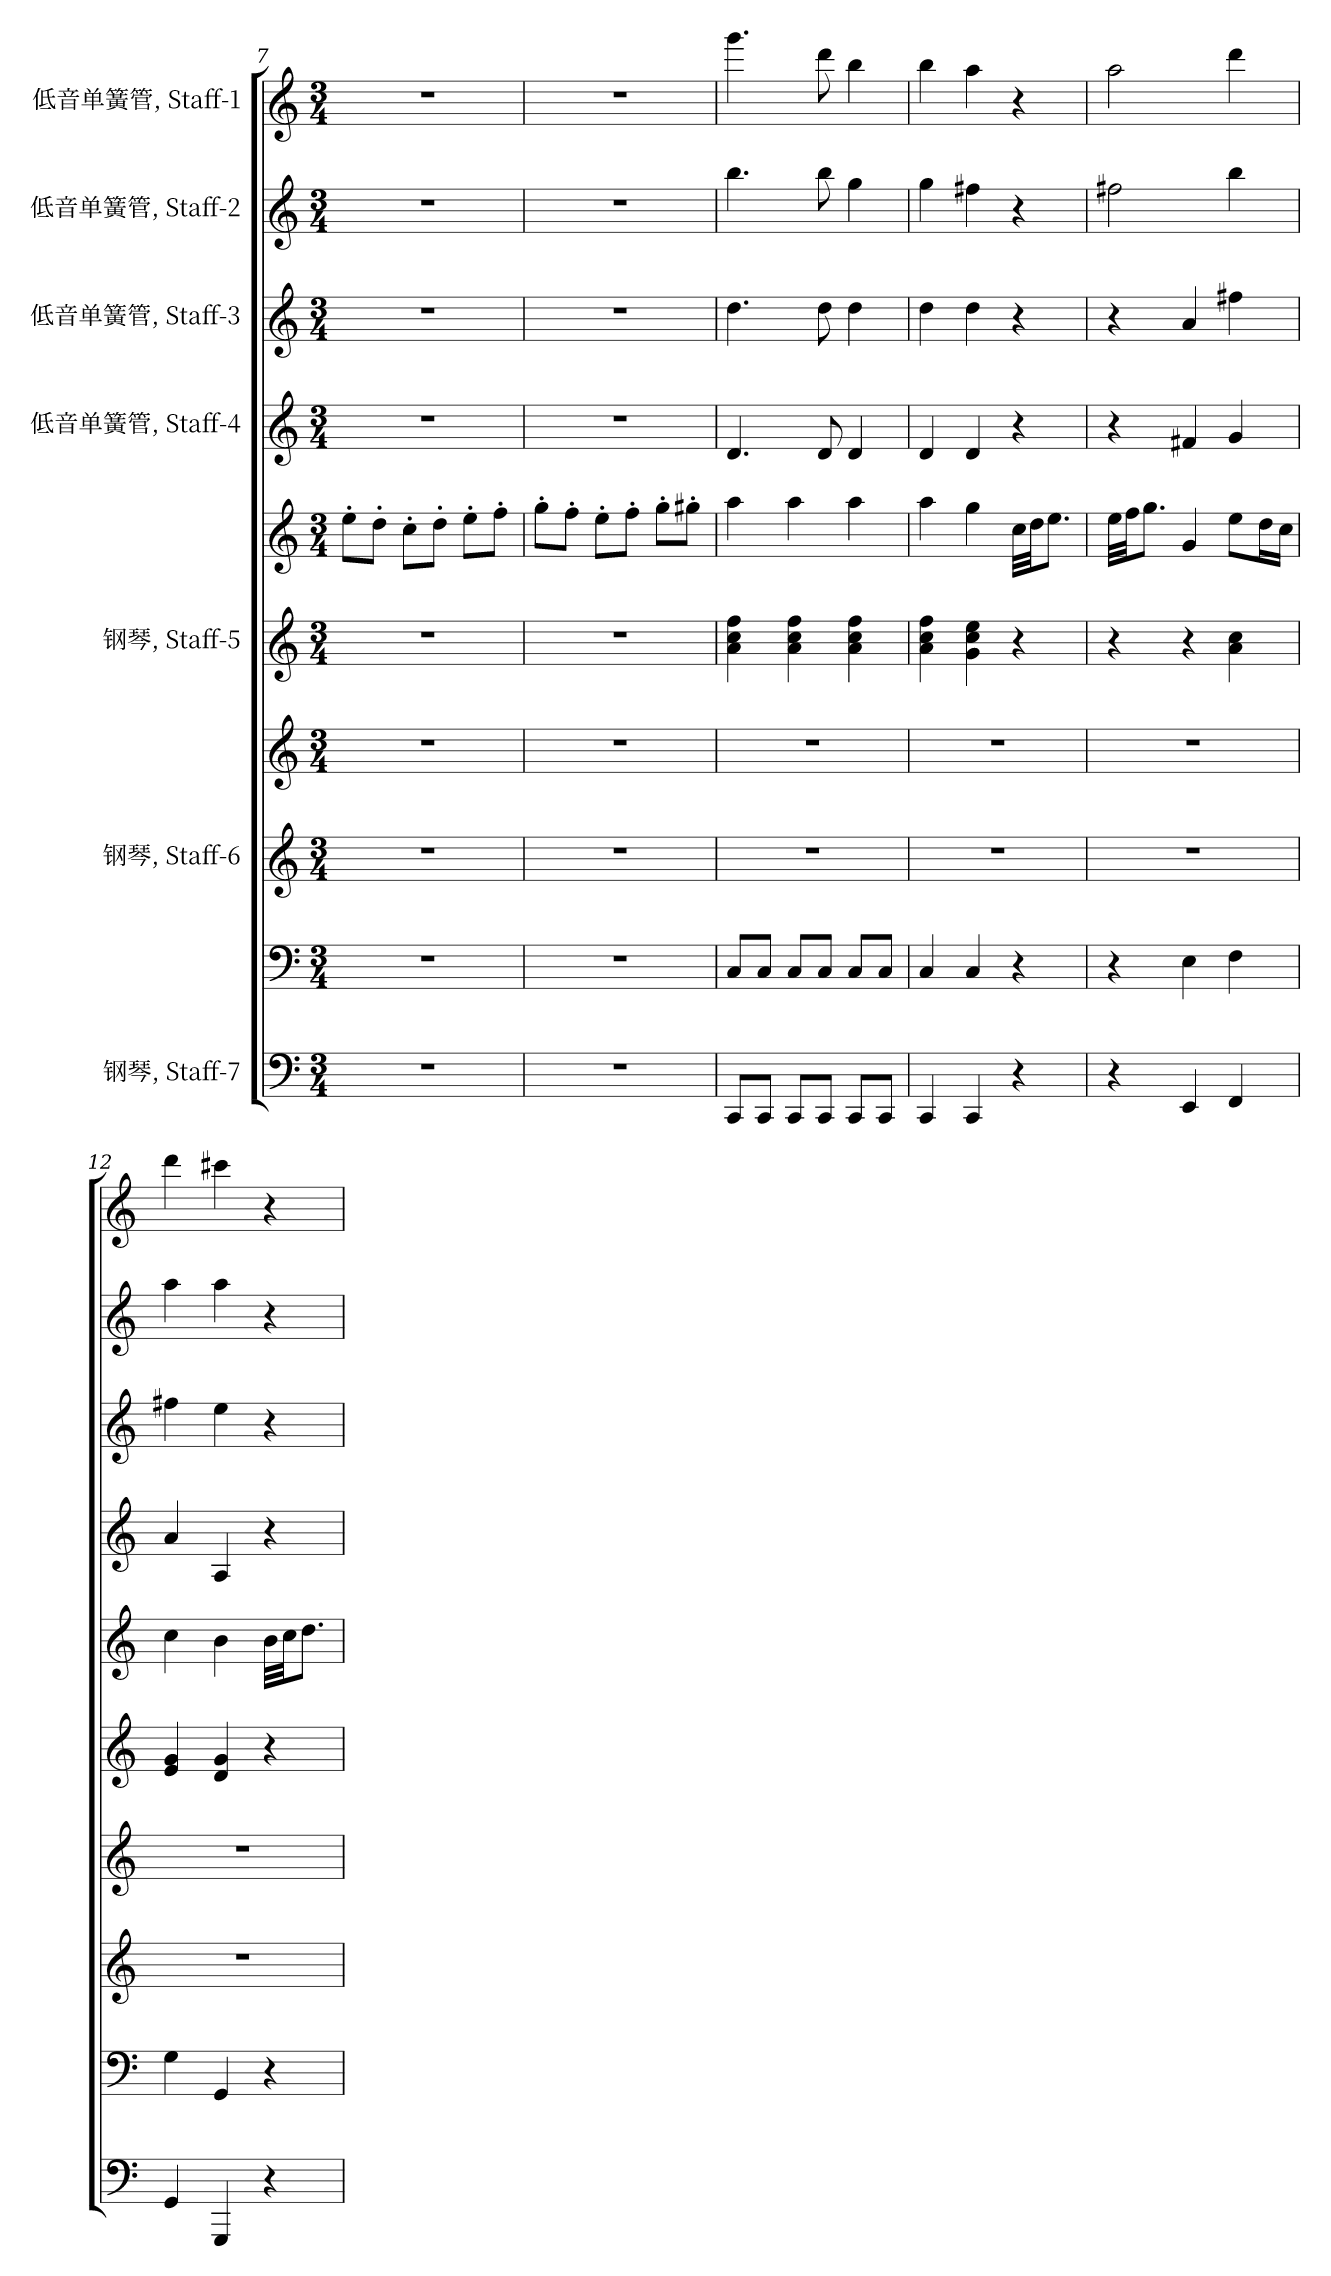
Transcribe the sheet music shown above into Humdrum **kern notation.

**kern	**kern	**kern	**kern	**kern	**kern	**kern	**kern	**kern	**kern
*part7	*part7	*part6	*part6	*part5	*part5	*part4	*part3	*part2	*part1
*staff10	*staff9	*staff8	*staff7	*staff6	*staff5	*staff4	*staff3	*staff2	*staff1
*I"钢琴, Staff-7	*	*I"钢琴, Staff-6	*	*I"钢琴, Staff-5	*	*I"低音单簧管, Staff-4	*I"低音单簧管, Staff-3	*I"低音单簧管, Staff-2	*I"低音单簧管, Staff-1
*clefF4	*clefF4	*clefG2	*clefG2	*clefG2	*clefG2	*clefG2	*clefG2	*clefG2	*clefG2
*	*	*	*	*	*	*ITrd1c2	*ITrd1c2	*ITrd1c2	*ITrd1c2
*k[]	*k[]	*k[]	*k[]	*k[]	*k[]	*k[b-e-]	*k[b-e-]	*k[b-e-]	*k[b-e-]
*M3/4	*M3/4	*M3/4	*M3/4	*M3/4	*M3/4	*M3/4	*M3/4	*M3/4	*M3/4
=7	=7	=7	=7	=7	=7	=7	=7	=7	=7
2.r	2.r	2.r	2.r	2.r	8ee'\L	2.r	2.r	2.r	2.r
.	.	.	.	.	8dd'\J	.	.	.	.
.	.	.	.	.	8cc'\L	.	.	.	.
.	.	.	.	.	8dd'\J	.	.	.	.
.	.	.	.	.	8ee'\L	.	.	.	.
.	.	.	.	.	8ff'\J	.	.	.	.
=8	=8	=8	=8	=8	=8	=8	=8	=8	=8
2.r	2.r	2.r	2.r	2.r	8gg'\L	2.r	2.r	2.r	2.r
.	.	.	.	.	8ff'\J	.	.	.	.
.	.	.	.	.	8ee'\L	.	.	.	.
.	.	.	.	.	8ff'\J	.	.	.	.
.	.	.	.	.	8gg'\L	.	.	.	.
.	.	.	.	.	8gg#X'\J	.	.	.	.
!!LO:PB:g=z
=9	=9	=9	=9	=9	=9	=9	=9	=9	=9
8CC/L	8C/L	2.r	2.r	4a\ 4cc\ 4ff\	4aa\	4.c/	4.cc\	4.aa\	4.fff\
8CC/J	8C/J	.	.	.	.	.	.	.	.
8CC/L	8C/L	.	.	4a\ 4cc\ 4ff\	4aa\	.	.	.	.
8CC/J	8C/J	.	.	.	.	8c/	8cc\	8aa\	8ccc\
8CC/L	8C/L	.	.	4a\ 4cc\ 4ff\	4aa\	4c/	4cc\	4ff\	4aa\
8CC/J	8C/J	.	.	.	.	.	.	.	.
=10	=10	=10	=10	=10	=10	=10	=10	=10	=10
4CC/	4C/	2.r	2.r	4a\ 4cc\ 4ff\	4aa\	4c/	4cc\	4ff\	4aa\
4CC/	4C/	.	.	4g\ 4cc\ 4ee\	4gg\	4c/	4cc\	4een\	4gg\
4r	4r	.	.	4r	32cc\LLL	4r	4r	4r	4r
.	.	.	.	.	32dd\JJ	.	.	.	.
.	.	.	.	.	8.ee\J	.	.	.	.
=11	=11	=11	=11	=11	=11	=11	=11	=11	=11
4r	4r	2.r	2.r	4r	32ee\LLL	4r	4r	2een\	2gg\
.	.	.	.	.	32ff\JJ	.	.	.	.
.	.	.	.	.	8.gg\J	.	.	.	.
4EE/	4E\	.	.	4r	4g/	4en/	4g/	.	.
4FF/	4F\	.	.	4a\ 4cc\	8ee\L	4f/	4een\	4aa\	4ccc\
.	.	.	.	.	16dd\L	.	.	.	.
.	.	.	.	.	16cc\JJ	.	.	.	.
=12	=12	=12	=12	=12	=12	=12	=12	=12	=12
4GG/	4G\	2.r	2.r	4e/ 4g/	4cc\	4g/	4een\	4gg\	4ccc\
4GGG/	4GG/	.	.	4d/ 4g/	4b\	4G/	4dd\	4gg\	4bbn\
4r	4r	.	.	4r	32b\LLL	4r	4r	4r	4r
.	.	.	.	.	32cc\JJ	.	.	.	.
.	.	.	.	.	8.dd\J	.	.	.	.
=	=	=	=	=	=	=	=	=	=
*-	*-	*-	*-	*-	*-	*-	*-	*-	*-
